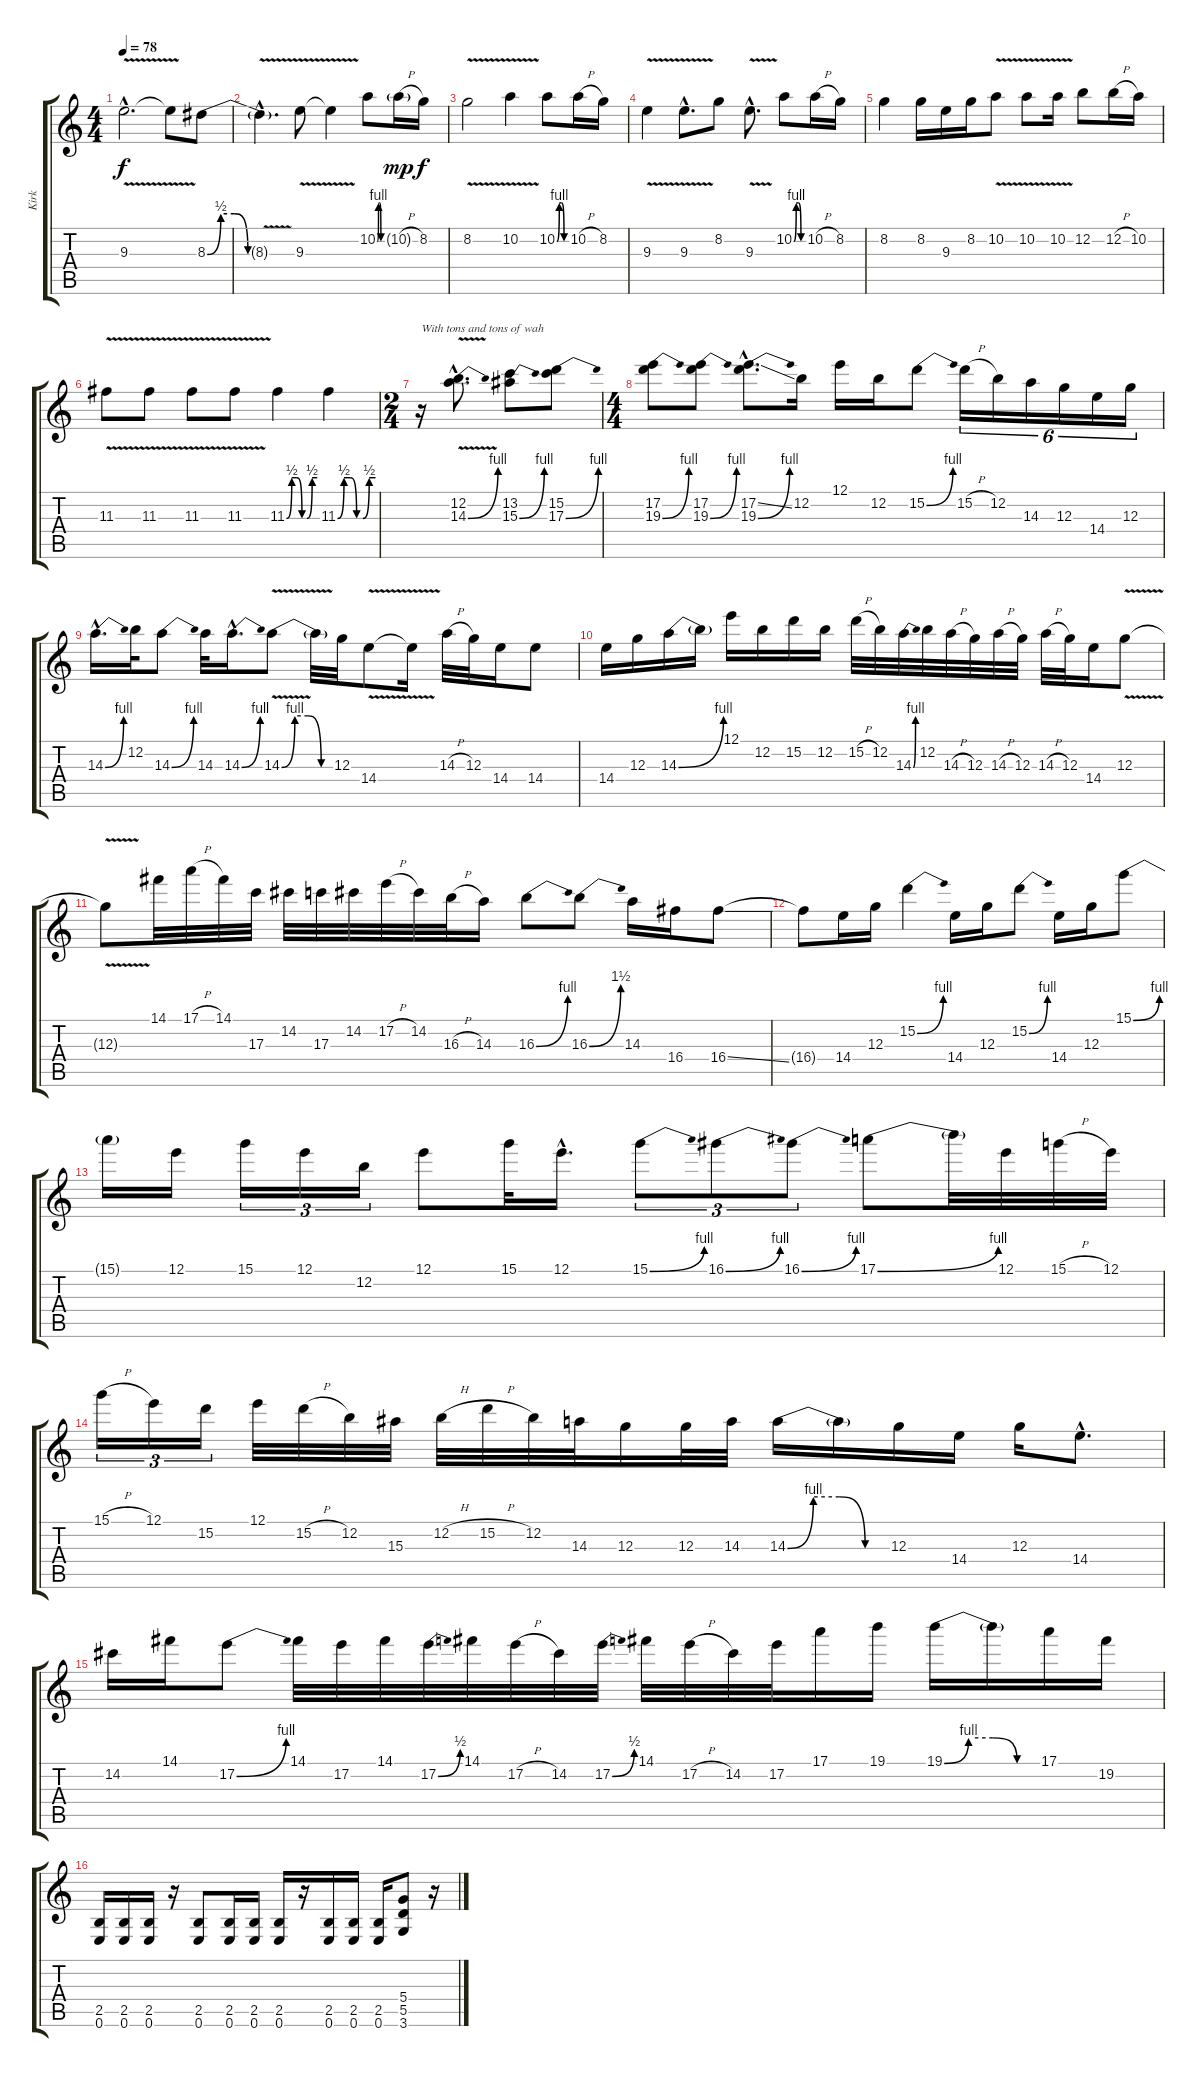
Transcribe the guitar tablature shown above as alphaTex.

\track ("Kirk" "Kirk") {instrument electricguitarclean}
\staff {score tabs}
\tuning (E4 B3 G3 D3 A2 E2) {hide}
\ts (4 4)
\tempo 78
\clef g2
\ks c
9.3{v hac}.2{d dy f} 9.3{t}.8 8.3{be (custom 0 0 15 2 30 2 45 0 60 0)}.8 |
8.3{v hac t}.4{d} 9.3{v}.8 9.3{t}.4 10.2{be (custom 0 0 15 4 30 4 45 0 60 0)}.8 10.2{h g}.16{dy mp} 8.2.16{dy f} |
8.2{v}.2 10.2{v}.4 10.2{be (custom 0 0 15 4 30 4 45 0 60 0)}.8 10.2{h}.16 8.2.16 |
9.3{v}.4 9.3{v hac}.8{d} 8.2.8 9.3{v hac}.8{d} 10.2{be (custom 0 0 15 4 30 4 45 0 60 0)}.8 10.2{h}.16 8.2.16 |
8.2.4 8.2.16 9.3.16 8.2.16 10.2{v}.8 10.2{v}.8 10.2{v}.16 12.2.8 12.2{h}.16 10.2.16 |
11.3{v}.8 11.3{v}.8 11.3{v}.8 11.3{v}.8 11.3{be (custom 0 0 10 2 20 2 30 0 40 0 50 2 60 2)}.4 11.3{be (custom 0 0 10 2 20 2 30 0 40 0 50 2 60 2)}.4 |
\ts (2 4)
r.16{txt "With tons and tons of wah"} (12.2{v hac} 14.3{be (bend 0 0 60 4) v hac}).8{d} (13.2 15.3{be (bend 0 0 60 4)}).8 (15.2 17.3{be (bend 0 0 60 4)}).8 |
\ts (4 4)
(17.2 19.3{be (bend 0 0 60 4)}).8 (17.2 19.3{be (bend 0 0 60 4)}).8 (17.2{ss hac} 19.3{be (bend 0 0 60 4) hac}).8{d} 12.2.16 12.1.16 12.2.16 15.2{be (bend 0 0 60 4)}.8 15.2{h}.16{tu (6 4)} 12.2.16{tu (6 4)} 14.3.16{tu (6 4)} 12.3.16{tu (6 4)} 14.4.16{tu (6 4)} 12.3.16{tu (6 4)} |
14.3{be (bend 0 0 60 4) hac}.16{d} 12.2.32 14.3{be (bend 0 0 60 4)}.8 14.3.32 14.3{be (bend 0 0 60 4) hac}.16{d} 14.3{be (custom 0 0 15 4 30 4 45 0 60 0) v}.8 14.3{t}.32 12.3.32 14.4{v}.8 14.4{t}.16 14.3{h}.32 12.3.32 14.4.16 14.4.8 |
14.4.16 12.3.16 14.3{be (bend 0 0 60 4)}.16 14.3{t}.16 12.1.16 12.2.16 15.2.16 12.2.16 15.2{h}.32 12.2.32 14.3{be (bend 0 0 60 4)}.32 12.2.32 14.3{h}.32 12.3.32 14.3{h}.32 12.3.32 14.3{h}.32 12.3.32 14.4.16 12.3{v}.8 |
12.3{t}.8 14.1.32 17.1{h}.32 14.1.32 17.3.32 14.2.32 17.3.32 14.2.32 17.2{h}.32 14.2.32 16.3{h}.32 14.3.16 16.3{be (bend 0 0 60 4)}.8 16.3{be (bend 0 0 60 6)}.8 14.3.16 16.4.16 16.4{ss}.8 |
16.4{t}.8 14.4.16 12.3.16 15.2{be (bend 0 0 60 4)}.4 14.4.16 12.3.16 15.2{be (bend 0 0 60 4)}.8 14.4.16 12.3.16 15.1{be (bend 0 0 60 4)}.8 |
15.1{t}.16 12.1.16 15.1.16{tu (3 2)} 12.1.16{tu (3 2)} 12.2.16{tu (3 2)} 12.1.8 15.1.32 12.1{hac}.16{d} 15.1{be (bend 0 0 60 4)}.8{tu (3 2)} 16.1{be (bend 0 0 60 4)}.8{tu (3 2)} 16.1{be (bend 0 0 60 4)}.8{tu (3 2)} 17.1{be (bend 0 0 60 4)}.8 17.1{t}.32 12.1.32 15.1{h}.32 12.1.32 |
15.1{h}.16{tu (3 2)} 12.1.16{tu (3 2)} 15.2.16{tu (3 2)} 12.1.32 15.2{h}.32 12.2.32 15.3.32 12.2{h}.32 15.2{h}.32 12.2.32 14.3.32 12.3.16 12.3.32 14.3.32 14.3{be (custom 0 0 15 4 30 4 45 0 60 0)}.16 14.3{t}.16 12.3.16 14.4.16 12.3.16 14.4{hac}.8{d} |
14.2.16 14.1.16 17.2{be (bend 0 0 60 4)}.8 14.1.32 17.2.32 14.1.32 17.2{be (bend 0 0 60 2)}.32 14.1.32 17.2{h}.32 14.2.32 17.2{be (bend 0 0 60 2)}.32 14.1.32 17.2{h}.32 14.2.32 17.2.32 17.1.16 19.1.16 19.1{be (custom 0 0 15 4 30 4 45 0 60 0)}.16 19.1{t}.16 17.1.16 19.2.16 |
(2.5 0.6).16 (2.5 0.6).16 (2.5 0.6).16 r.16 (2.5 0.6).8 (2.5 0.6).16 (2.5 0.6).16 (2.5 0.6).16 r.16 (2.5 0.6).16 (2.5 0.6).16 (2.5 0.6).16 (5.4 5.5 3.6).8 r.16
